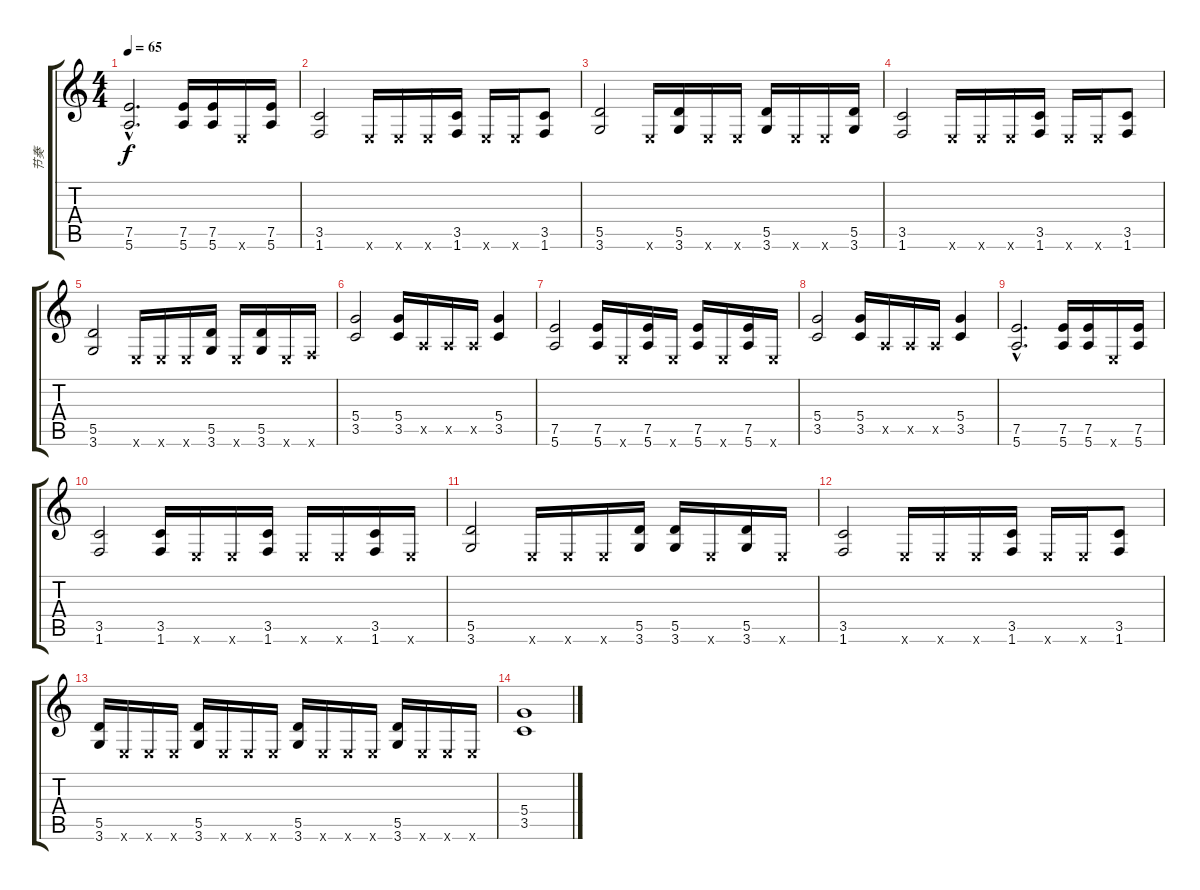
\track ("节奏" "节奏") {instrument overdrivenguitar}
\staff {score tabs}
\tuning (E4 B3 G3 D3 A2 E2) {hide}
\ts (4 4)
\tempo 65
\clef g2
\ks c
(7.5{hac} 5.6{hac}).2{d dy f} (7.5 5.6).16 (7.5 5.6).16 0.6{x}.16 (7.5 5.6).16 |
(3.5 1.6).2 0.6{x}.16 0.6{x}.16 0.6{x}.16 (3.5 1.6).16 0.6{x}.16 0.6{x}.16 (3.5 1.6).8 |
(5.5 3.6).2 0.6{x}.16 (5.5 3.6).16 0.6{x}.16 0.6{x}.16 (5.5 3.6).16 0.6{x}.16 0.6{x}.16 (5.5 3.6).16 |
(3.5 1.6).2 0.6{x}.16 0.6{x}.16 0.6{x}.16 (3.5 1.6).16 0.6{x}.16 0.6{x}.16 (3.5 1.6).8 |
(5.5 3.6).2 0.6{x}.16 0.6{x}.16 0.6{x}.16 (5.5 3.6).16 0.6{x}.16 (5.5 3.6).16 0.6{x}.16 1.6{x}.16 |
(5.4 3.5).2{volume 10} (5.4 3.5).16 0.5{x}.16 0.5{x}.16 0.5{x}.16 (5.4 3.5).4 |
(7.5 5.6).2 (7.5 5.6).16 0.6{x}.16 (7.5 5.6).16 0.6{x}.16 (7.5 5.6).16 0.6{x}.16 (7.5 5.6).16 0.6{x}.16 |
(5.4 3.5).2{volume 10} (5.4 3.5).16 0.5{x}.16 0.5{x}.16 0.5{x}.16 (5.4 3.5).4 |
(7.5{hac} 5.6{hac}).2{d} (7.5 5.6).16 (7.5 5.6).16 0.6{x}.16 (7.5 5.6).16 |
(3.5 1.6).2 (3.5 1.6).16 0.6{x}.16 0.6{x}.16 (3.5 1.6).16 0.6{x}.16 0.6{x}.16 (3.5 1.6).16 0.6{x}.16 |
(5.5 3.6).2 0.6{x}.16 0.6{x}.16 0.6{x}.16 (5.5 3.6).16 (5.5 3.6).16 0.6{x}.16 (5.5 3.6).16 0.6{x}.16 |
(3.5 1.6).2 0.6{x}.16 0.6{x}.16 0.6{x}.16 (3.5 1.6).16 0.6{x}.16 0.6{x}.16 (3.5 1.6).8 |
(5.5 3.6).16 0.6{x}.16 0.6{x}.16 0.6{x}.16 (5.5 3.6).16 0.6{x}.16 0.6{x}.16 0.6{x}.16 (5.5 3.6).16 0.6{x}.16 0.6{x}.16 0.6{x}.16 (5.5 3.6).16 0.6{x}.16 0.6{x}.16 0.6{x}.16 |
(5.4 3.5).1
